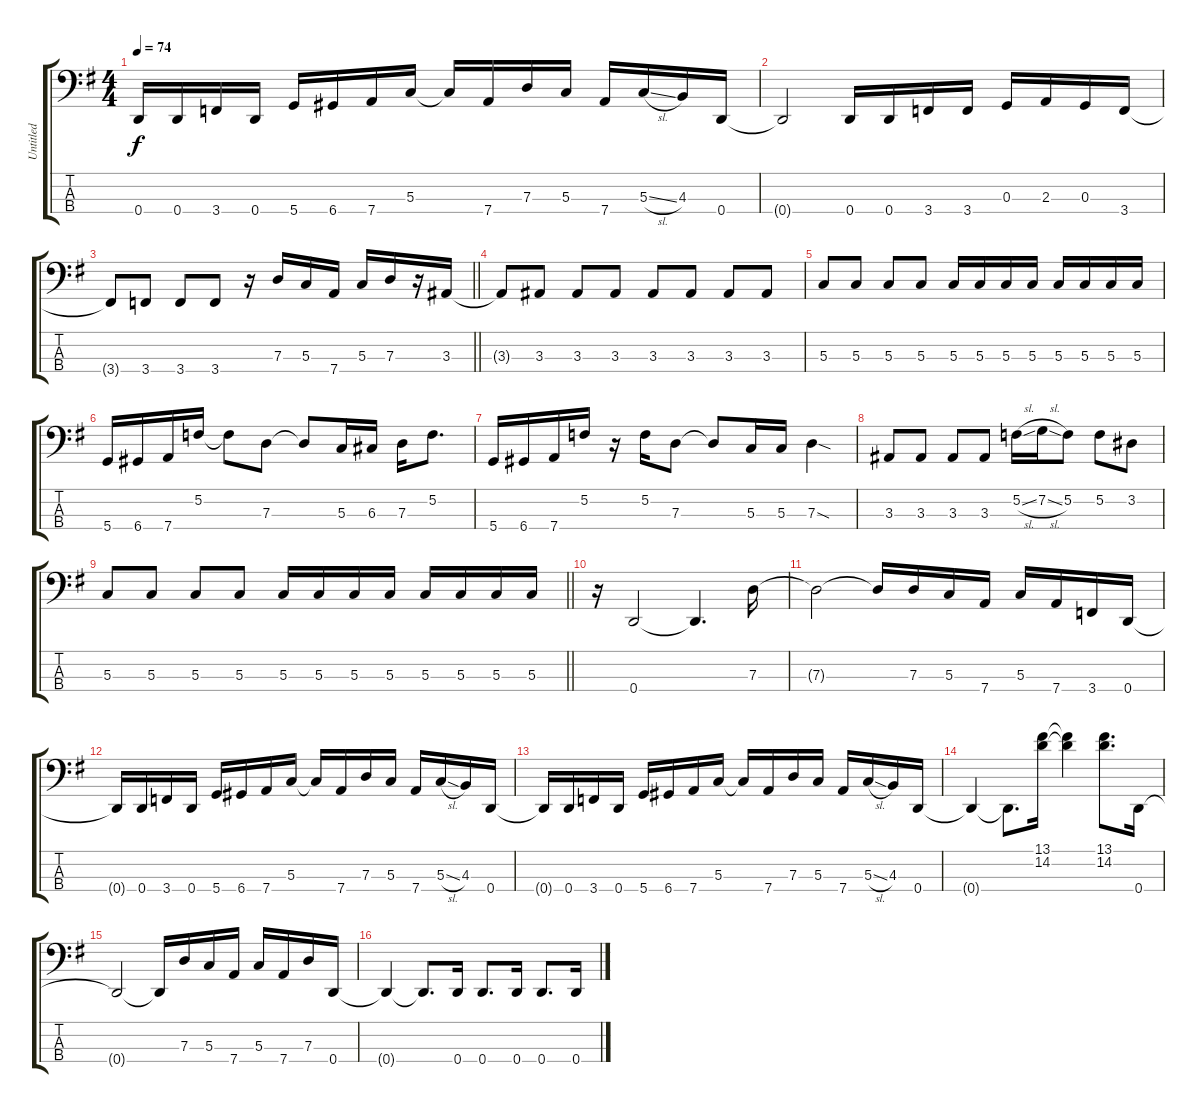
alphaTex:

\track ("Untitled" "Untitled") {instrument electricbasspick}
\staff {score tabs}
\tuning (F2 C2 G1 D1) {hide}
\ts (4 4)
\tempo 74
\clef f4
\ks g
0.4{t}.16{dy f} 0.4.16 3.4.16 0.4.16 5.4.16 6.4.16 7.4.16 5.3.16 5.3{t}.16 7.4.16 7.3.16 5.3.16 7.4.16 5.3{sl}.16 4.3.16 0.4.16 |
0.4{t}.2 0.4.16 0.4.16 3.4.16 3.4.16 0.3.16 2.3.16 0.3.16 3.4.16 |
\barLineRight lightlight
3.4{t}.8 3.4.8 3.4.8 3.4.8 r.16 7.3.16 5.3.16 7.4.16 5.3.16 7.3.16 r.16 3.3.16 |
3.3{t}.8 3.3.8 3.3.8 3.3.8 3.3.8 3.3.8 3.3.8 3.3.8 |
5.3.8 5.3.8 5.3.8 5.3.8 5.3.16 5.3.16 5.3.16 5.3.16 5.3.16 5.3.16 5.3.16 5.3.16 |
5.4.16 6.4.16 7.4.16 5.2.16 5.2{t}.8 7.3.8 7.3{t}.8 5.3.16 6.3.16 7.3.16 5.2.8{d} |
5.4.16 6.4.16 7.4.16 5.2.16 r.16 5.2.16 7.3.8 7.3{t}.8 5.3.16 5.3.16 7.3{sod}.4 |
3.3.8 3.3.8 3.3.8 3.3.8 5.2{sl}.16 7.2{sl}.16 5.2.8 5.2.8 3.2.8 |
\barLineRight lightlight
5.3.8 5.3.8 5.3.8 5.3.8 5.3.16 5.3.16 5.3.16 5.3.16 5.3.16 5.3.16 5.3.16 5.3.16 |
r.16 0.4.2 0.4{t}.4{d} 7.3.16 |
7.3{t}.2 7.3{t}.16 7.3.16 5.3.16 7.4.16 5.3.16 7.4.16 3.4.16 0.4.16 |
0.4{t}.16 0.4.16 3.4.16 0.4.16 5.4.16 6.4.16 7.4.16 5.3.16 5.3{t}.16 7.4.16 7.3.16 5.3.16 7.4.16 5.3{sl}.16 4.3.16 0.4.16 |
0.4{t}.16 0.4.16 3.4.16 0.4.16 5.4.16 6.4.16 7.4.16 5.3.16 5.3{t}.16 7.4.16 7.3.16 5.3.16 7.4.16 5.3{sl}.16 4.3.16 0.4.16 |
0.4{t}.4 0.4{t}.8{d} (13.1 14.2).16 (13.1{t} 14.2{t}).4 (13.1 14.2).8{d} 0.4.16 |
0.4{t}.2 0.4{t}.16 7.3.16 5.3.16 7.4.16 5.3.16 7.4.16 7.3.16 0.4.16 |
0.4{t}.4 0.4{t}.8{d} 0.4.16 0.4.8{d} 0.4.16 0.4.8{d} 0.4.16
